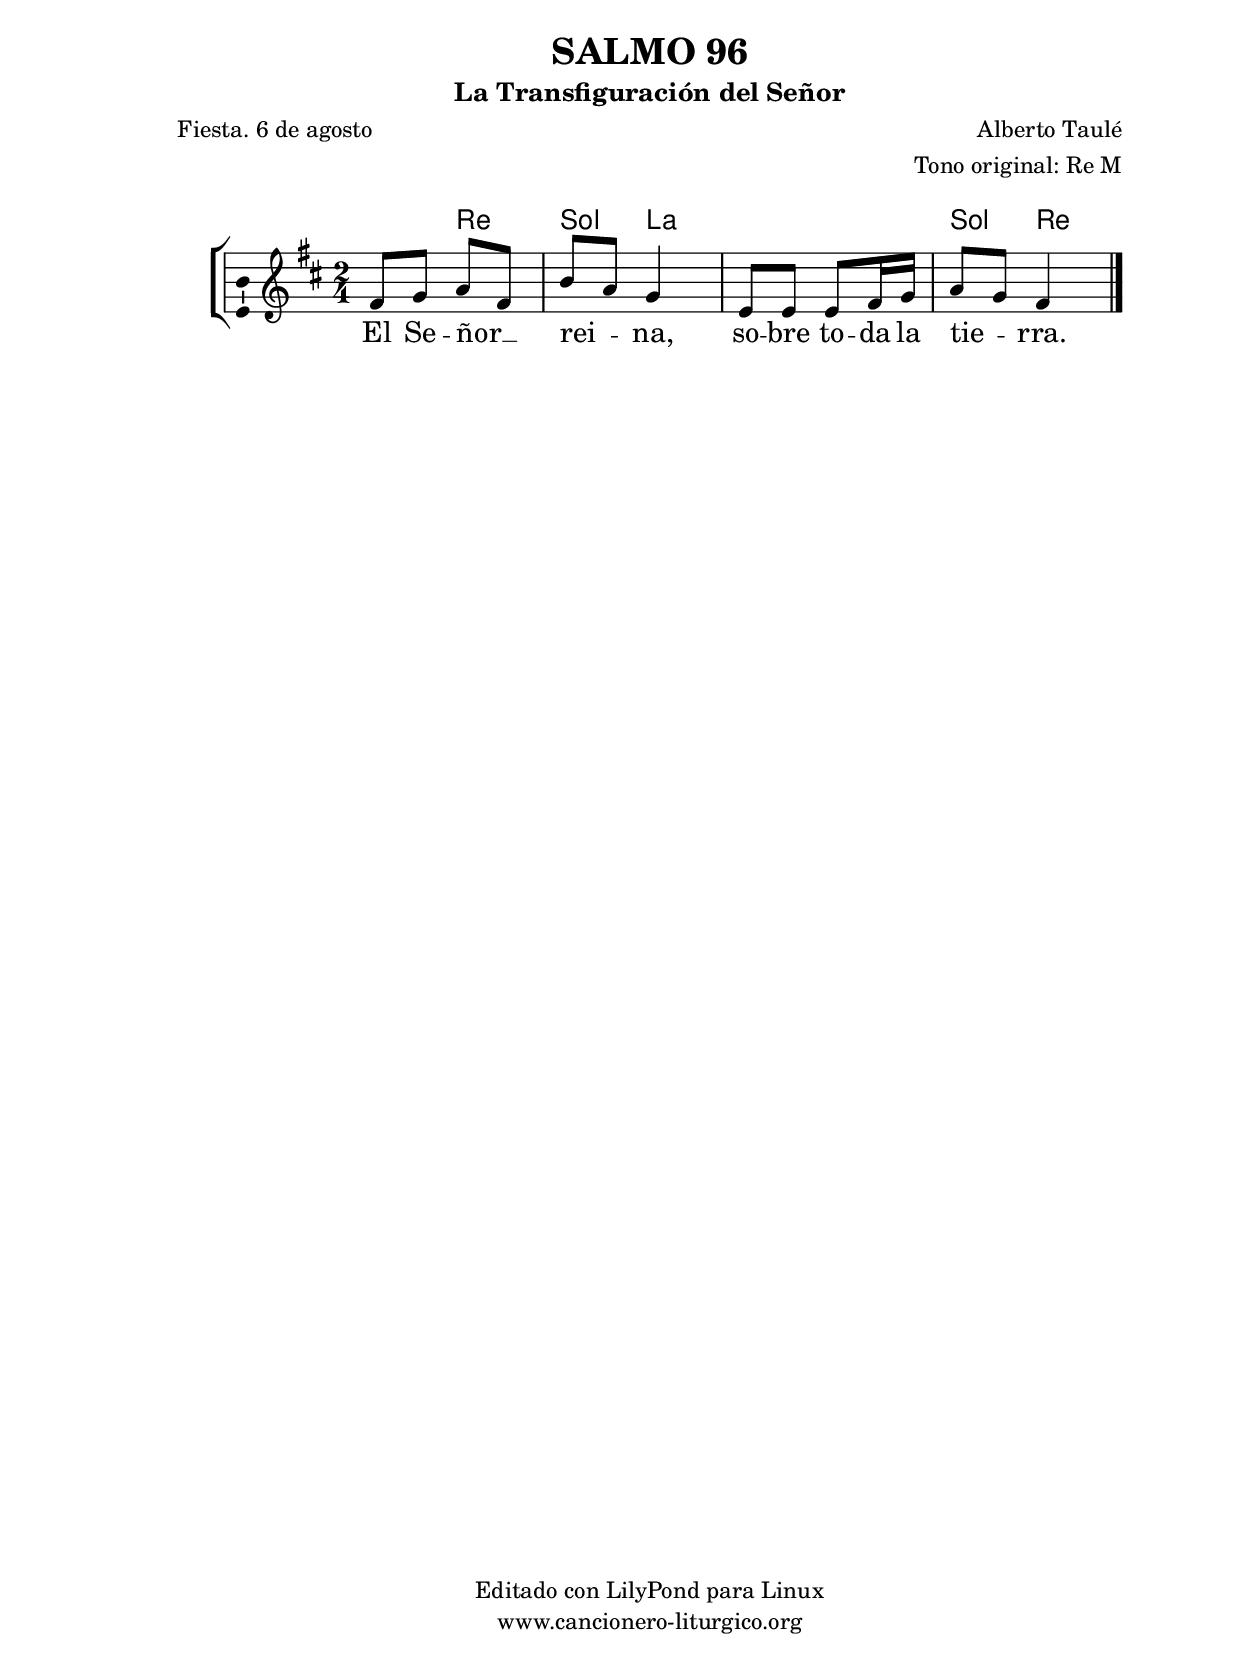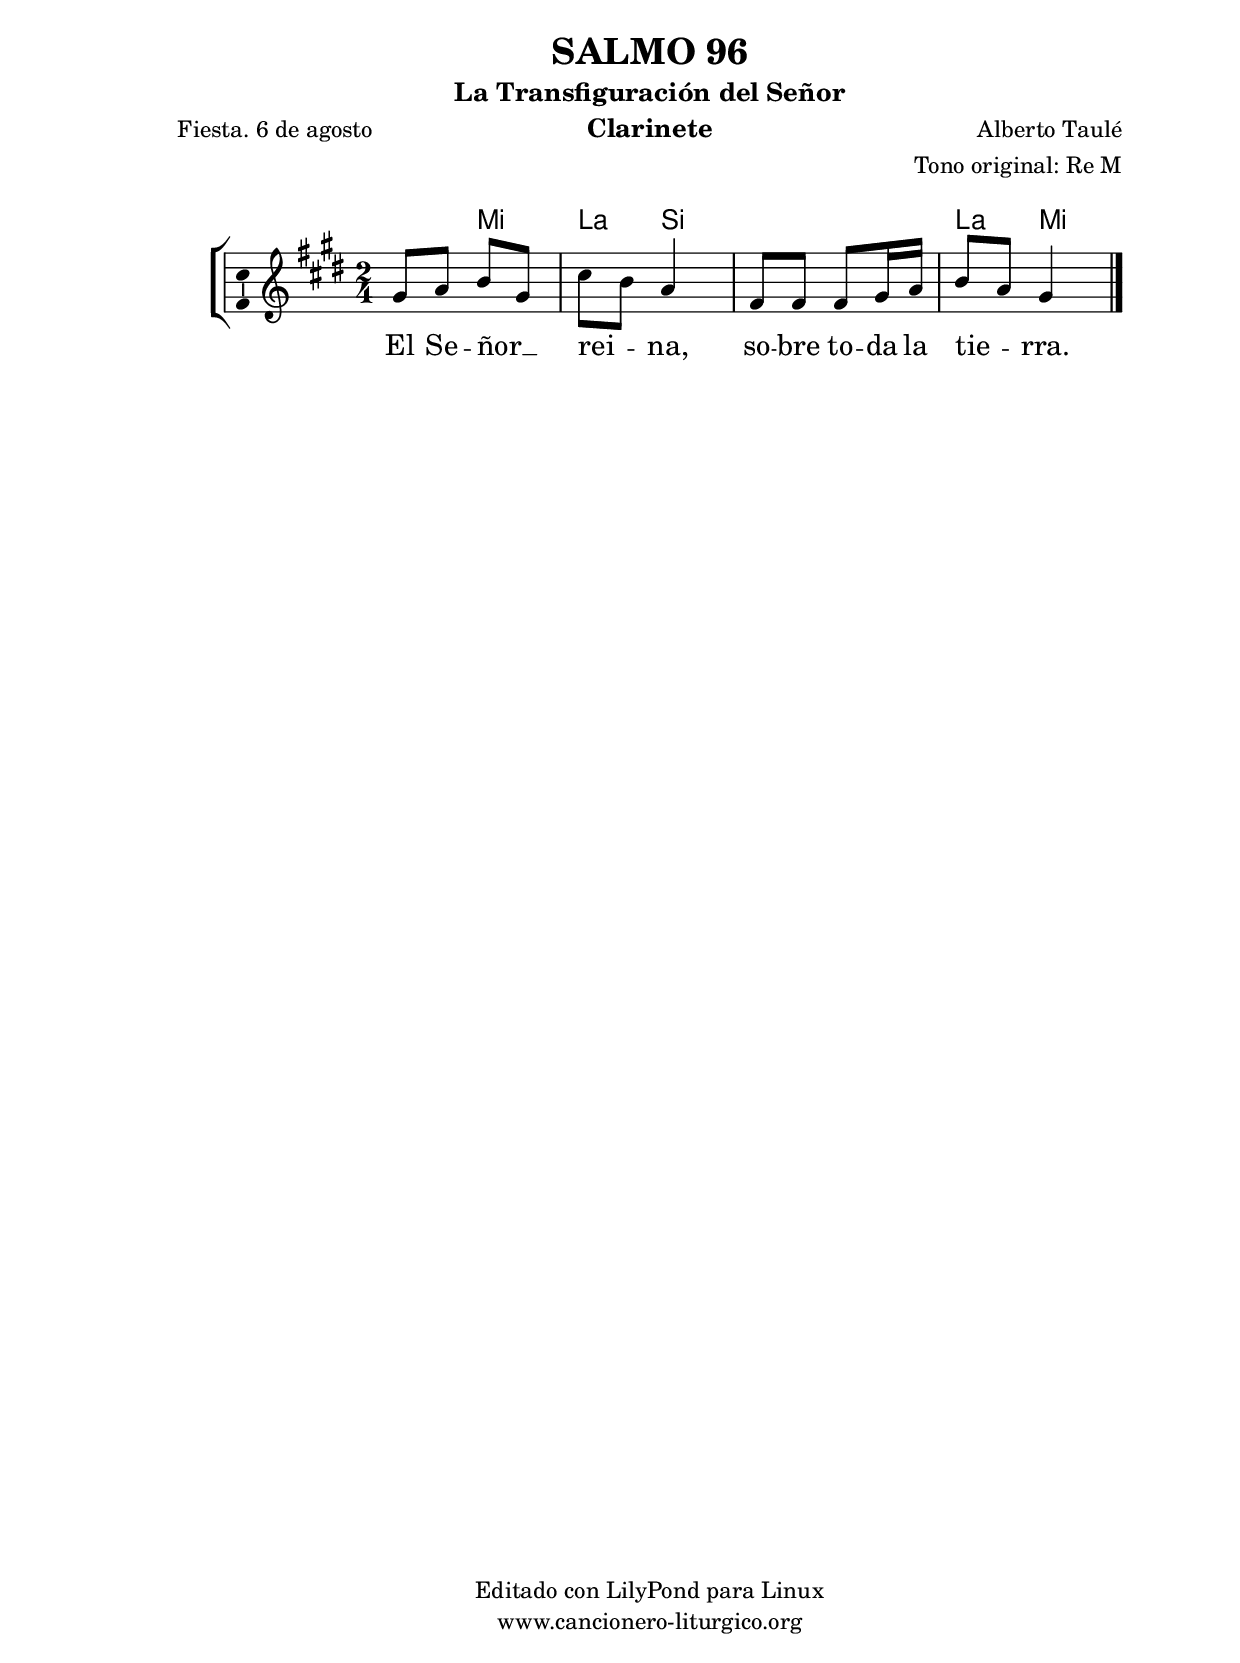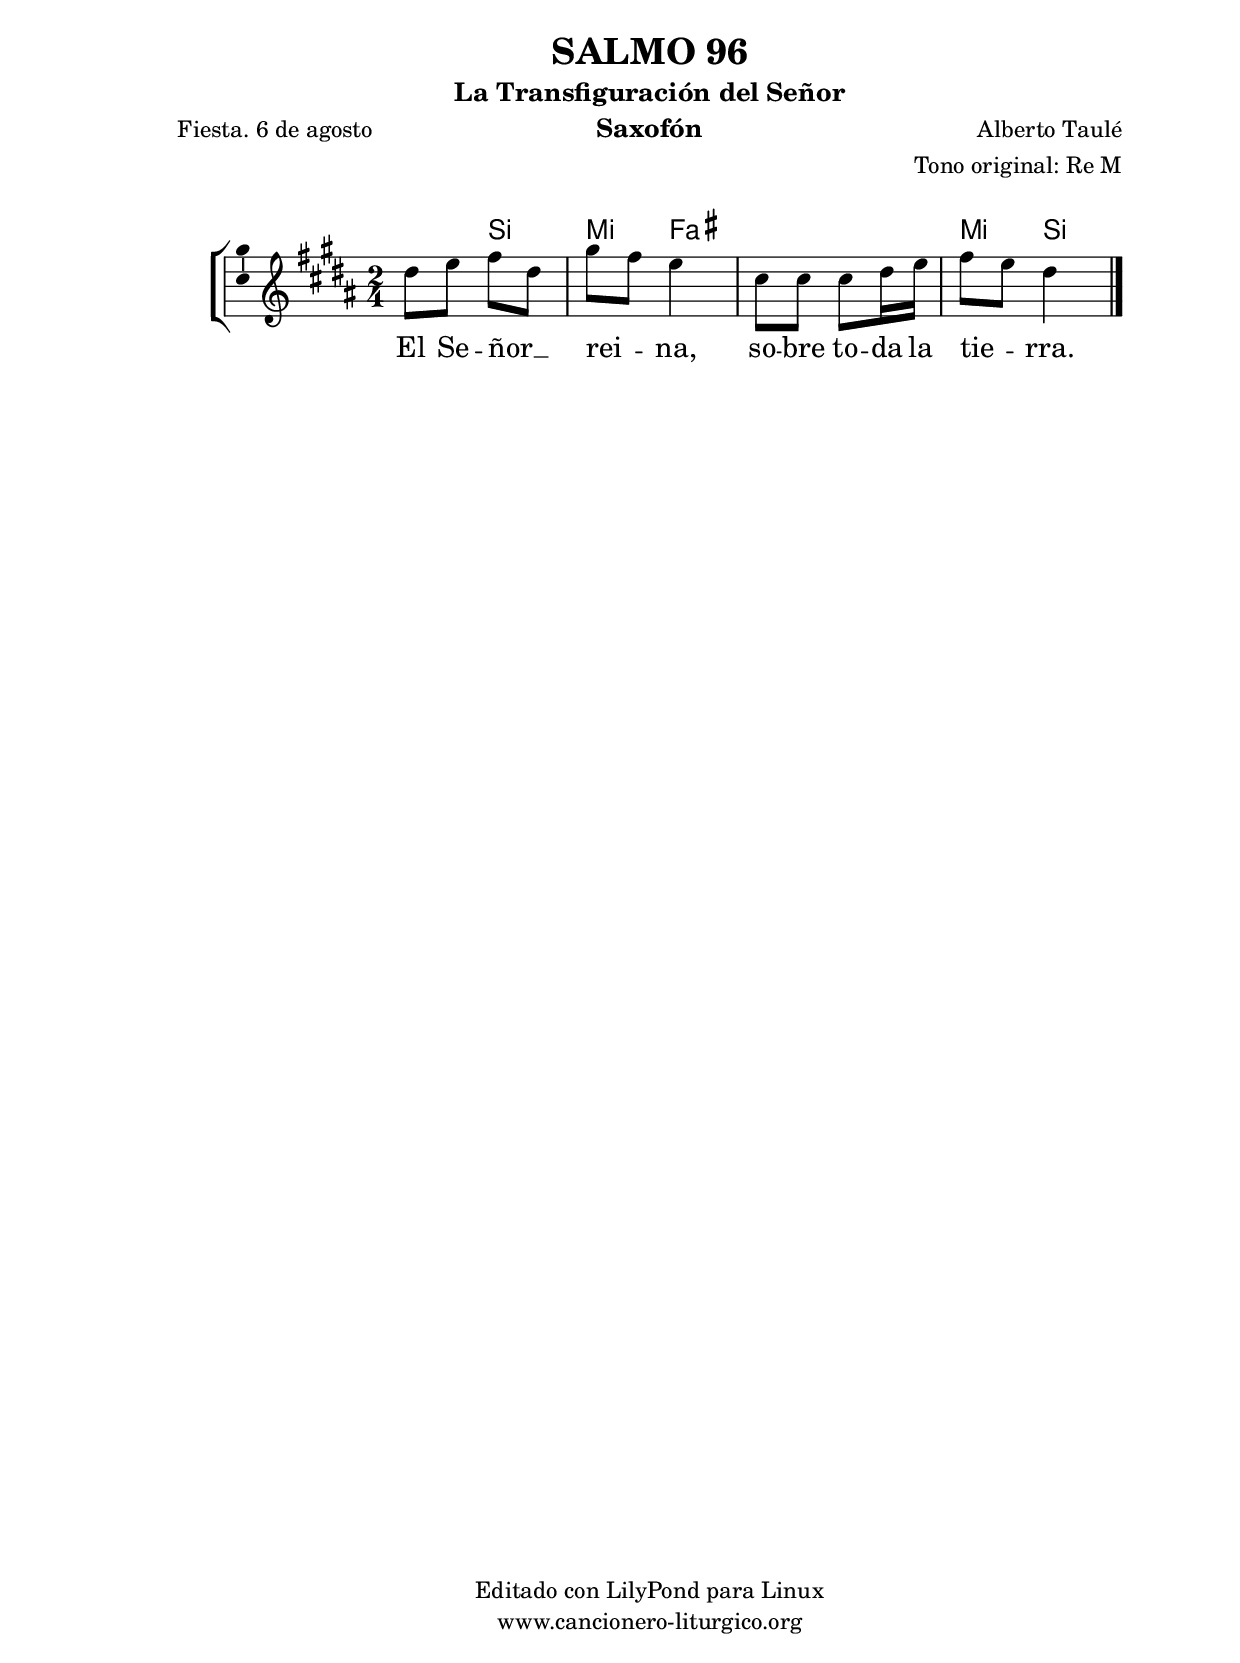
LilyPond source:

%
%para convertir .midi en .wav:
%timidity filename.midi -Ow -o finename.wav
%
%
%Para convertir de .wav a .mp3:
%lame -h -m j filename.wav
%
%
%para escuchar el midi:
%timidity nombrefichero.midi
%


%versión de lilypond para la que se ha escrito esta partitura:
\version "2.16.0"

	%Tamaño papel
	#(set-default-paper-size "a4")
	%Tamaño partitura
	#(set-global-staff-size 20)
	%No responde al pulsar sobre una nota
	#(ly:set-option 'point-and-click #f)

%parámetros del encabezamiento:
\header {
	title = "SALMO 96"
	subtitle = "La Transfiguración del Señor"
	composer = "Alberto Taulé"
	poet = "Fiesta. 6 de agosto"
	meter = ""
	arranger = "Tono original: Re M"
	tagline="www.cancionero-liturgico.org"
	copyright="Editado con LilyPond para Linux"
	}

%parámetros asociados al papel:
\paper  {
	oddHeaderMarkup = \markup {\fill-line { \on-the-fly #not-first-page \fromproperty #'header:title \on-the-fly #not-first-page \fromproperty #'header:composer }}
	evenHeaderMarkup = \markup {\fill-line { \fromproperty #'header:composer \fromproperty #'header:title }}
	#(set-paper-size "a4")
	print-page-number = ##f
	first-page-number = 1
	print-first-page-number = ##f
%	head-separation = 3.0 \cm
	top-margin = 2.0 \cm
	bottom-margin = 0.5\cm
%%%	bottom-margin = -1.0\cm
	left-margin = 3.0 \cm
	line-width = 16.0 \cm 
	indent = 8\mm
	interscoreline = 2.\mm
	between-system-space = 15\mm
%	para que las partituras no llenen la hoja:
	ragged-bottom = ##t
%	idem para la última hoja:
	ragged-last-bottom = ##f
%	para que las partituras llenen el ancho del papel:
	ragged-last = ##f
	after-title-space = 2.5 \cm
%page-count=1
%system-count=8

	%Flexible Vertical Spacing
%	markup-markup-spacing =
%	#'((basic-distance . 15) (minimum-distance . 15) (padding . 3))
	markup-system-spacing =
	#'((basic-distance . 15) (minimum-distance . 15) (padding . 3))
	system-system-spacing =
	#'((basic-distance . 15) (minimum-distance . 15) (padding . 3))
	score-system-spacing =
	#'((basic-distance . 15) (minimum-distance . 15) (padding . 5))
%	top-system-spacing = % header
%	#'((basic-distance . 8) (minimum-distance . 0) (padding . 3))
%	top-markup-spacing =
%	#'((basic-distance . 20) (minimum-distance . 20) (padding . 3))
	last-bottom-spacing = % footer
	#'((basic-distance . 5) (minimum-distance . 5) (padding . 3))
%	score-markup-spacing =
%	#'((basic-distance . 16) (minimum-distance . 13) (padding . 3))

	}


%parámetros que afectan a toda la partitura:
global =  {
	%clave de sol (G):
	\clef G
	%armadura:
%	\transpose f a
	\key d \major
	\tempo 4=90
	\set Score.tempoHideNote = ##t
	}


acordes = {
	\italianChords
	\chordmode {
%	\transpose f a
{

s4
d4 g a s a g d

	}
	}
}

melodia = 
%	\transpose f a
{
	\relative c'{

\time 2/4

fis8 g a fis
b8 a g4
e8 e e fis16 g
a8 g fis4

	\bar "|."
	}
	}


texto = \lyricmode {
El Se -- ñor __ _ rei -- _ na,
so -- bre to -- da la tie -- _ rra.
	}


acordesStaff = \context ChordNames = acordesStaff <<
	\set chordChanges = ##t
	\acordes
	>>


vozStaff = \context Voice = vozStaff
\with {\consists "Ambitus_engraver"}
<<
%	\set Staff.instrumentName = ""
%	\set Staff.shortInstrumentName = ""
%	\set Staff.midiInstrument = #"clarinet"
%	\set Staff.midiInstrument = #"cello"
%	\set Staff.midiInstrument = #"flute"
	\set Staff.midiInstrument = #"electric guitar (jazz)"
%	\set Staff.midiInstrument = #"english horn"
%	\set Staff.midiInstrument = #"violin"
%	\set Staff.midiInstrument = #"glockenspiel"
	\set Staff.midiMinimumVolume = #0.7
	\set Staff.midiMaximumVolume = #0.9
	\global
	\melodia
	>>


textoStaff = \context Lyrics = textoStaff <<
	\lyricsto vozStaff \texto
	>>

\book {
	\score {
		\context ChoirStaff {
			\override StaffGroup.SystemStartBracket #'collapse-height = #1
			\override Score.SystemStartBar #'collapse-height = #1
			<<
			\acordesStaff
			\vozStaff
			\textoStaff
			>>
			}
		\layout {
	    		\context {
				\Lyrics
				\override LyricText #'font-size = #2
				}
	   		 \context {
				\Score
				%fontSize = #3
				\override StaffSymbol #'staff-space = #(magstep +3)
				%\override Beam #'thickness = #0.55
				%\override SpacingSpanner #'spacing-increment = #1.0
				%\override Slur #'height-limit = #1.5
				}
			}
		}
	\score {
		\unfoldRepeats
		\context ChoirStaff {
			<<
			\acordesStaff
			\vozStaff
			>>
			}
		\midi {
	  		\context {
	  			\Score
				tempoWholesPerMinute = #(ly:make-moment 70 4)
				}
			}
		}
	}

%Partitura para clarinete
#(define output-suffix "C")
\book {
	\header{
		instrument = "Clarinete"
		}
	\score {
		\context ChoirStaff {
			\override StaffGroup.SystemStartBracket #'collapse-height = #1
			\override Score.SystemStartBar #'collapse-height = #1
\transpose c d
			<<
			\acordesStaff
			\vozStaff
			\textoStaff
			>>
			}
		\layout {
	    		\context {
				\Lyrics
				\override LyricText #'font-size = #2
				}
	   		 \context {
				\Score
				%fontSize = #3
				\override StaffSymbol #'staff-space = #(magstep +3)
				%\override Beam #'thickness = #0.55
				%\override SpacingSpanner #'spacing-increment = #1.0
				%\override Slur #'height-limit = #1.5
				}
			}
		}
	}

%Partitura para saxofón
#(define output-suffix "S")
\book {
	\header{
		instrument = "Saxofón"
		}
	\score {
		\context ChoirStaff {
			\override StaffGroup.SystemStartBracket #'collapse-height = #1
			\override Score.SystemStartBar #'collapse-height = #1
\transpose c a
			<<
			\acordesStaff
			\vozStaff
			\textoStaff
			>>
			}
		\layout {
	    		\context {
				\Lyrics
				\override LyricText #'font-size = #2
				}
	   		 \context {
				\Score
				%fontSize = #3
				\override StaffSymbol #'staff-space = #(magstep +3)
				%\override Beam #'thickness = #0.55
				%\override SpacingSpanner #'spacing-increment = #1.0
				%\override Slur #'height-limit = #1.5
				}
			}
		}
	}

